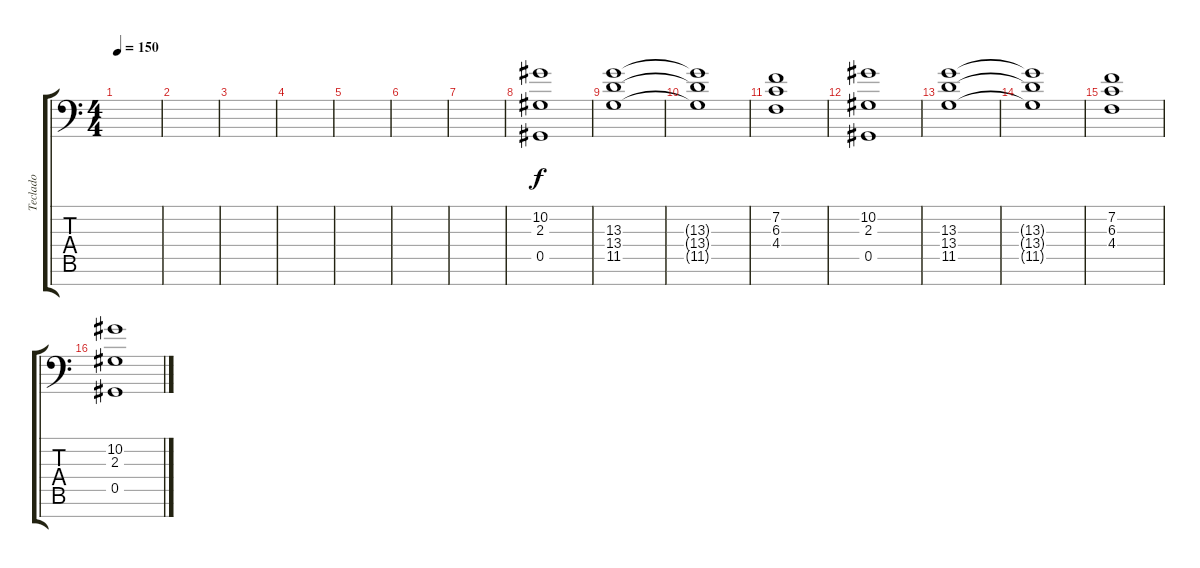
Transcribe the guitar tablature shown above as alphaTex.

\track ("Teclado" "Teclado") {instrument stringensemble1}
\staff {score tabs}
\tuning (Bb4 Bb3 Gb3 Db3 Ab2 Eb2 Bb1) {hide}
\ts (4 4)
\tempo 150
\clef f4
\ks c
|
|
|
|
|
|
|
(10.2 2.3 0.5).1 |
(13.3 13.4 11.5).1 |
(13.3{t} 13.4{t} 11.5{t}).1 |
(7.2 6.3 4.4).1 |
(10.2 2.3 0.5).1 |
(13.3 13.4 11.5).1 |
(13.3{t} 13.4{t} 11.5{t}).1 |
(7.2 6.3 4.4).1 |
(10.2 2.3 0.5).1
